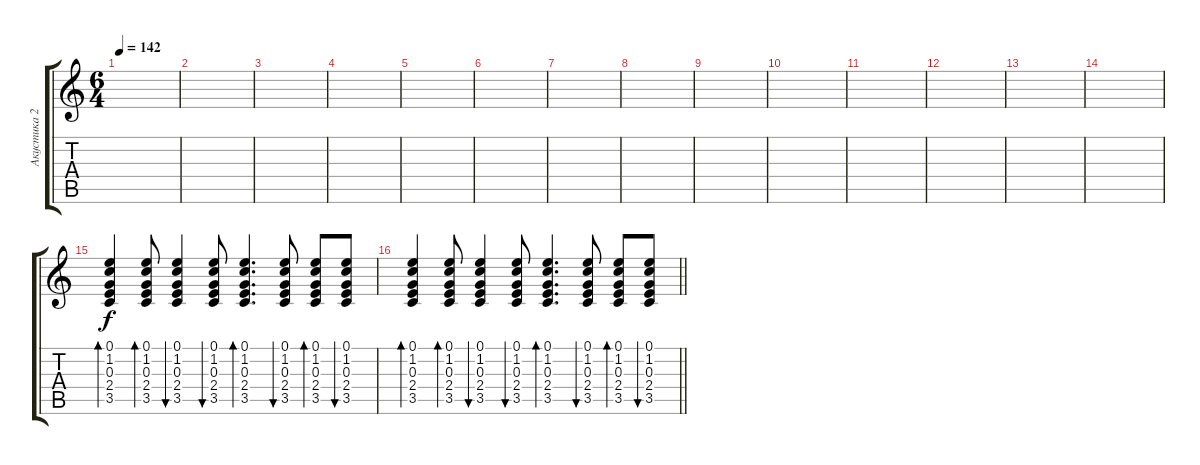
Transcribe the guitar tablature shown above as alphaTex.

\track ("Акустика 2" "Акустика 2") {instrument acousticguitarsteel}
\staff {score tabs}
\tuning (E4 B3 G3 D3 A2 E2) {hide}
\ts (6 4)
\tempo 142
\clef g2
\ks c
|
|
|
|
|
|
|
|
|
|
|
|
|
|
(0.1 1.2 0.3 2.4 3.5).4{bd 30 volume 2} (0.1 1.2 0.3 2.4 3.5).8{bd 30} (0.1 1.2 0.3 2.4 3.5).4{bu 30} (0.1 1.2 0.3 2.4 3.5).8{bu 30} (0.1 1.2 0.3 2.4 3.5).4{d bd 30} (0.1 1.2 0.3 2.4 3.5).8{bu 30} (0.1 1.2 0.3 2.4 3.5).8{bd 30} (0.1 1.2 0.3 2.4 3.5).8{bu 30} |
\barLineRight lightlight
(0.1 1.2 0.3 2.4 3.5).4{bd 30} (0.1 1.2 0.3 2.4 3.5).8{bd 30} (0.1 1.2 0.3 2.4 3.5).4{bu 30} (0.1 1.2 0.3 2.4 3.5).8{bu 30} (0.1 1.2 0.3 2.4 3.5).4{d bd 30} (0.1 1.2 0.3 2.4 3.5).8{bu 30} (0.1 1.2 0.3 2.4 3.5).8{bd 30} (0.1 1.2 0.3 2.4 3.5).8{bu 30}
